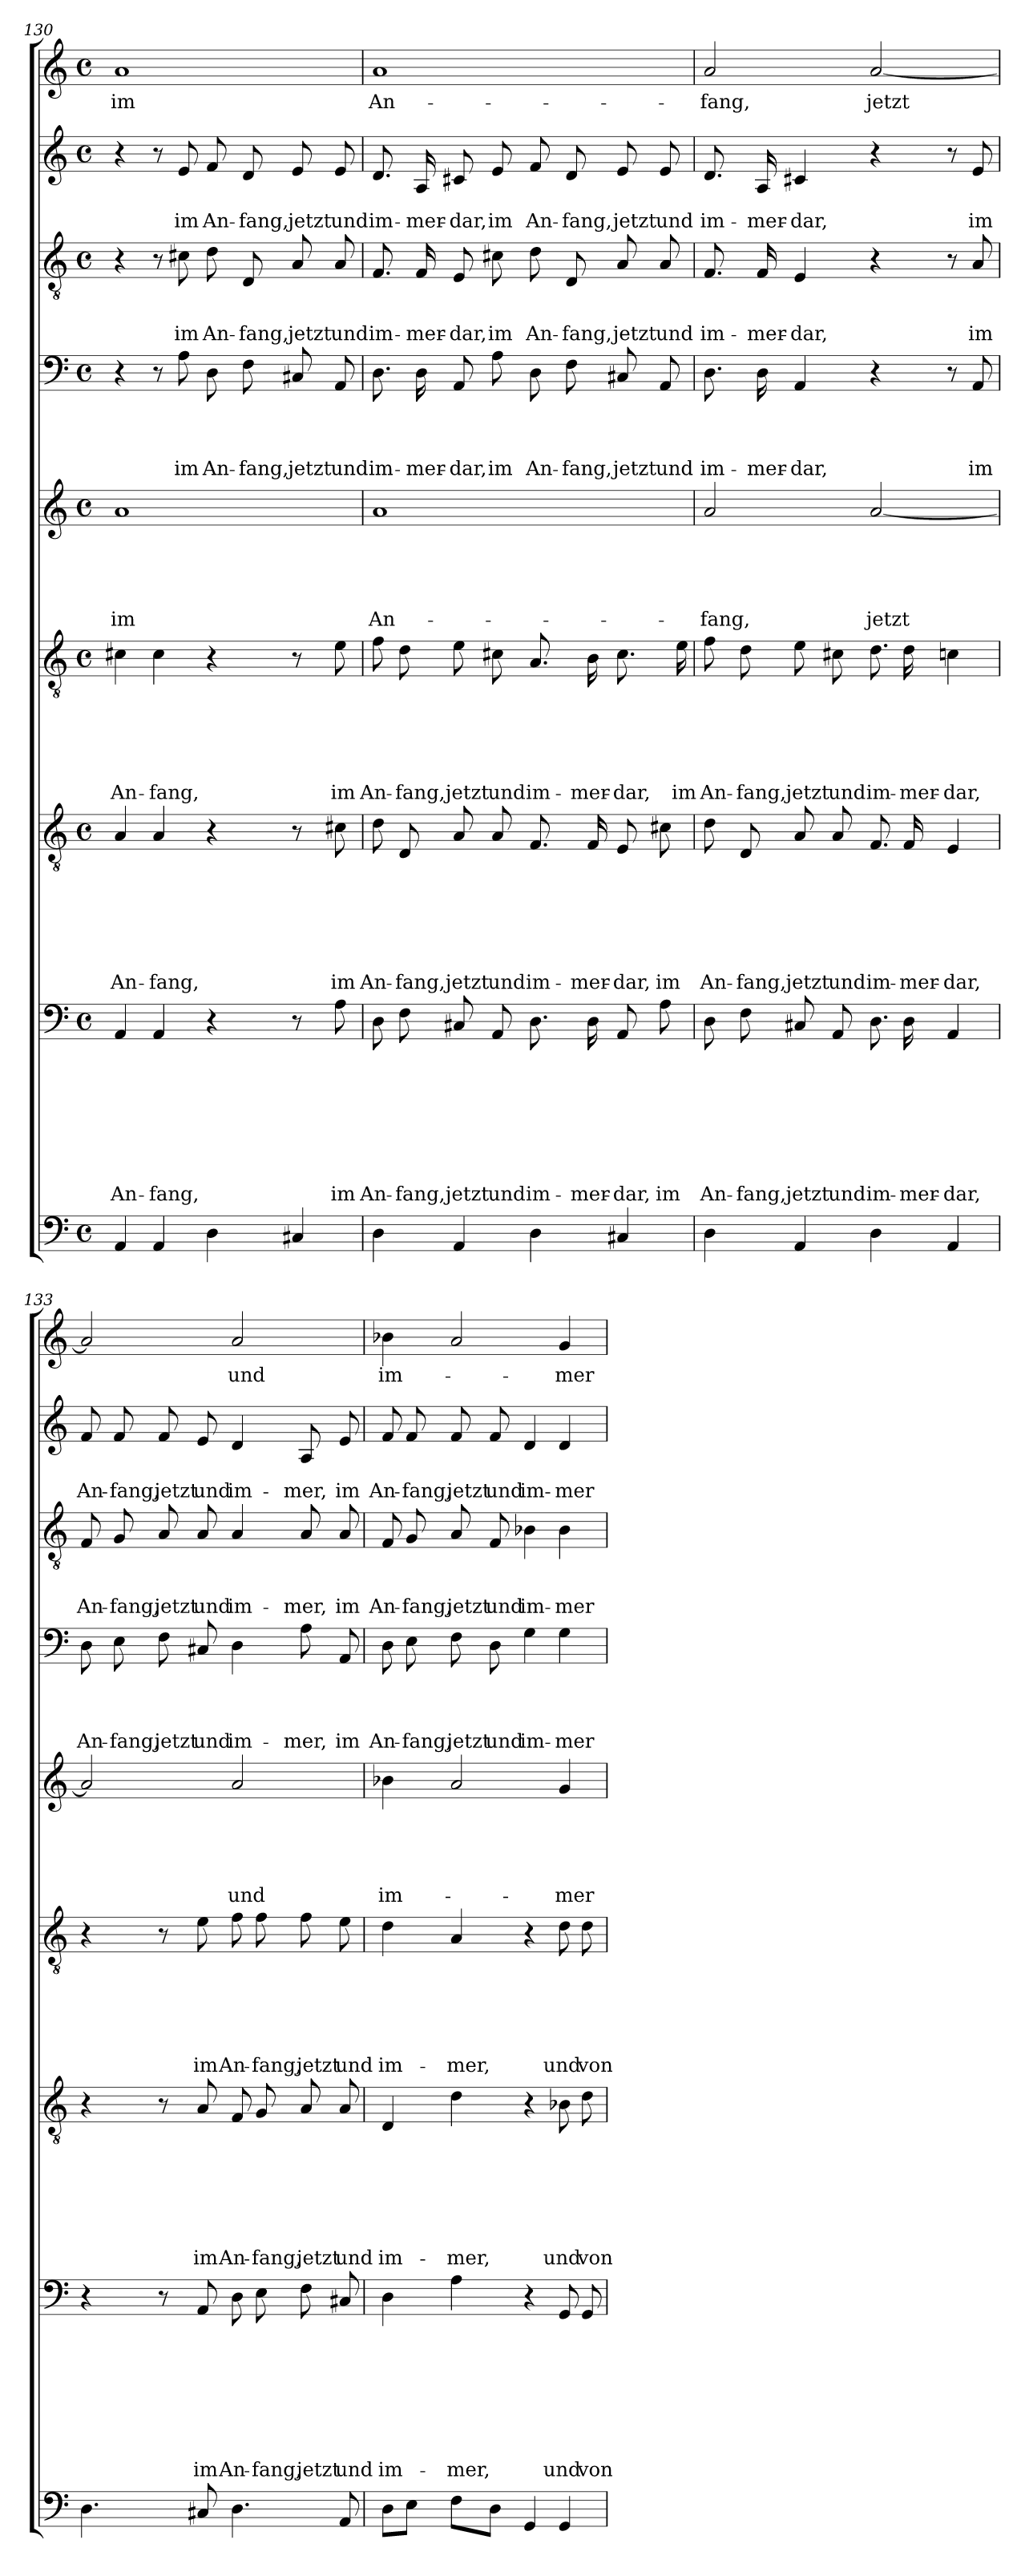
**kern	**kern	**text	**text	**text	**text	**text	**text	**text	**text	**kern	**text	**text	**text	**text	**text	**text	**text	**kern	**text	**text	**text	**text	**text	**text	**kern	**text	**text	**text	**text	**text	**kern	**text	**text	**text	**text	**kern	**text	**text	**text	**kern	**text	**text	**kern	**text
*part9	*part8	*part8	*part8	*part8	*part8	*part8	*part8	*part8	*part8	*part7	*part7	*part7	*part7	*part7	*part7	*part7	*part7	*part6	*part6	*part6	*part6	*part6	*part6	*part6	*part5	*part5	*part5	*part5	*part5	*part5	*part4	*part4	*part4	*part4	*part4	*part3	*part3	*part3	*part3	*part2	*part2	*part2	*part1	*part1
*staff9	*staff8	*staff8	*staff8	*staff8	*staff8	*staff8	*staff8	*staff8	*staff8	*staff7	*staff7	*staff7	*staff7	*staff7	*staff7	*staff7	*staff7	*staff6	*staff6	*staff6	*staff6	*staff6	*staff6	*staff6	*staff5	*staff5	*staff5	*staff5	*staff5	*staff5	*staff4	*staff4	*staff4	*staff4	*staff4	*staff3	*staff3	*staff3	*staff3	*staff2	*staff2	*staff2	*staff1	*staff1
*clefF4	*clefF4	*	*	*	*	*	*	*	*	*clefGv2	*	*	*	*	*	*	*	*clefGv2	*	*	*	*	*	*	*clefG2	*	*	*	*	*	*clefF4	*	*	*	*	*clefGv2	*	*	*	*clefG2	*	*	*clefG2	*
*k[]	*k[]	*	*	*	*	*	*	*	*	*k[]	*	*	*	*	*	*	*	*k[]	*	*	*	*	*	*	*k[]	*	*	*	*	*	*k[]	*	*	*	*	*k[]	*	*	*	*k[]	*	*	*k[]	*
*C:	*C:	*	*	*	*	*	*	*	*	*C:	*	*	*	*	*	*	*	*C:	*	*	*	*	*	*	*C:	*	*	*	*	*	*C:	*	*	*	*	*C:	*	*	*	*C:	*	*	*C:	*
*M4/4	*M4/4	*	*	*	*	*	*	*	*	*M4/4	*	*	*	*	*	*	*	*M4/4	*	*	*	*	*	*	*M4/4	*	*	*	*	*	*M4/4	*	*	*	*	*M4/4	*	*	*	*M4/4	*	*	*M4/4	*
*met(c)	*met(c)	*	*	*	*	*	*	*	*	*met(c)	*	*	*	*	*	*	*	*met(c)	*	*	*	*	*	*	*met(c)	*	*	*	*	*	*met(c)	*	*	*	*	*met(c)	*	*	*	*met(c)	*	*	*met(c)	*
=130	=130	=130	=130	=130	=130	=130	=130	=130	=130	=130	=130	=130	=130	=130	=130	=130	=130	=130	=130	=130	=130	=130	=130	=130	=130	=130	=130	=130	=130	=130	=130	=130	=130	=130	=130	=130	=130	=130	=130	=130	=130	=130	=130	=130
!	!	!	!	!	!	!	!	!	!LO:LY:b	!	!	!	!	!	!	!	!LO:LY:b	!	!	!	!	!	!	!LO:LY:b	!	!	!	!	!	!LO:LY:b	!	!	!	!	!	!	!	!	!	!	!	!	!	!LO:LY:b
4AA/	4AA/	.	.	.	.	.	.	.	An-	4A/	.	.	.	.	.	.	An-	4c#X\	.	.	.	.	.	An-	1a	.	.	.	.	im	4r	.	.	.	.	4r	.	.	.	4r	.	.	1a	im
!	!	!	!	!	!	!	!	!	!LO:LY:b	!	!	!	!	!	!	!	!LO:LY:b	!	!	!	!	!	!	!LO:LY:b	!	!	!	!	!	!	!	!	!	!	!	!	!	!	!	!	!	!	!	!
4AA/	4AA/	.	.	.	.	.	.	.	-fang,	4A/	.	.	.	.	.	.	-fang,	4c#\	.	.	.	.	.	-fang,	.	.	.	.	.	.	8r	.	.	.	.	8r	.	.	.	8r	.	.	.	.
!	!	!	!	!	!	!	!	!	!	!	!	!	!	!	!	!	!	!	!	!	!	!	!	!	!	!	!	!	!	!	!	!	!	!	!LO:LY:b	!	!	!	!LO:LY:b	!	!	!LO:LY:b	!	!
.	.	.	.	.	.	.	.	.	.	.	.	.	.	.	.	.	.	.	.	.	.	.	.	.	.	.	.	.	.	.	8A\	.	.	.	im	8c#X\	.	.	im	8e/	.	im	.	.
!	!	!	!	!	!	!	!	!	!	!	!	!	!	!	!	!	!	!	!	!	!	!	!	!	!	!	!	!	!	!	!	!	!	!	!LO:LY:b	!	!	!	!LO:LY:b	!	!	!LO:LY:b	!	!
4D\	4r	.	.	.	.	.	.	.	.	4r	.	.	.	.	.	.	.	4r	.	.	.	.	.	.	.	.	.	.	.	.	8D\	.	.	.	An-	8d\	.	.	An-	8f/	.	An-	.	.
!	!	!	!	!	!	!	!	!	!	!	!	!	!	!	!	!	!	!	!	!	!	!	!	!	!	!	!	!	!	!	!	!	!	!	!LO:LY:b	!	!	!	!LO:LY:b	!	!	!LO:LY:b	!	!
.	.	.	.	.	.	.	.	.	.	.	.	.	.	.	.	.	.	.	.	.	.	.	.	.	.	.	.	.	.	.	8F\	.	.	.	-fang,	8D/	.	.	-fang,	8d/	.	-fang,	.	.
!	!	!	!	!	!	!	!	!	!	!	!	!	!	!	!	!	!	!	!	!	!	!	!	!	!	!	!	!	!	!	!	!	!	!	!LO:LY:b	!	!	!	!LO:LY:b	!	!	!LO:LY:b	!	!
4C#X/	8r	.	.	.	.	.	.	.	.	8r	.	.	.	.	.	.	.	8r	.	.	.	.	.	.	.	.	.	.	.	.	8C#X/	.	.	.	jetzt	8A/	.	.	jetzt	8e/	.	jetzt	.	.
!	!	!	!	!	!	!	!	!	!LO:LY:b	!	!	!	!	!	!	!	!LO:LY:b	!	!	!	!	!	!	!LO:LY:b	!	!	!	!	!	!	!	!	!	!	!LO:LY:b	!	!	!	!LO:LY:b	!	!	!LO:LY:b	!	!
.	8A\	.	.	.	.	.	.	.	im	8c#X\	.	.	.	.	.	.	im	8e\	.	.	.	.	.	im	.	.	.	.	.	.	8AA/	.	.	.	und	8A/	.	.	und	8e/	.	und	.	.
=131	=131	=131	=131	=131	=131	=131	=131	=131	=131	=131	=131	=131	=131	=131	=131	=131	=131	=131	=131	=131	=131	=131	=131	=131	=131	=131	=131	=131	=131	=131	=131	=131	=131	=131	=131	=131	=131	=131	=131	=131	=131	=131	=131	=131
!	!	!	!	!	!	!	!	!	!LO:LY:b	!	!	!	!	!	!	!	!LO:LY:b	!	!	!	!	!	!	!LO:LY:b	!	!	!	!	!	!LO:LY:b	!	!	!	!	!LO:LY:b	!	!	!	!LO:LY:b	!	!	!LO:LY:b	!	!LO:LY:b
4D\	8D\	.	.	.	.	.	.	.	An-	8d\	.	.	.	.	.	.	An-	8f\	.	.	.	.	.	An-	1a	.	.	.	.	An-	8.D\	.	.	.	im-	8.F/	.	.	im-	8.d/	.	im-	1a	An-
!	!	!	!	!	!	!	!	!	!LO:LY:b	!	!	!	!	!	!	!	!LO:LY:b	!	!	!	!	!	!	!LO:LY:b	!	!	!	!	!	!	!	!	!	!	!	!	!	!	!	!	!	!	!	!
.	8F\	.	.	.	.	.	.	.	-fang,	8D/	.	.	.	.	.	.	-fang,	8d\	.	.	.	.	.	-fang,	.	.	.	.	.	.	.	.	.	.	.	.	.	.	.	.	.	.	.	.
!	!	!	!	!	!	!	!	!	!	!	!	!	!	!	!	!	!	!	!	!	!	!	!	!	!	!	!	!	!	!	!	!	!	!	!LO:LY:b	!	!	!	!LO:LY:b	!	!	!LO:LY:b	!	!
.	.	.	.	.	.	.	.	.	.	.	.	.	.	.	.	.	.	.	.	.	.	.	.	.	.	.	.	.	.	.	16D\	.	.	.	-mer-	16F/	.	.	-mer-	16A/	.	-mer-	.	.
!	!	!	!	!	!	!	!	!	!LO:LY:b	!	!	!	!	!	!	!	!LO:LY:b	!	!	!	!	!	!	!LO:LY:b	!	!	!	!	!	!	!	!	!	!	!LO:LY:b	!	!	!	!LO:LY:b	!	!	!LO:LY:b	!	!
4AA/	8C#X/	.	.	.	.	.	.	.	jetzt	8A/	.	.	.	.	.	.	jetzt	8e\	.	.	.	.	.	jetzt	.	.	.	.	.	.	8AA/	.	.	.	-dar,	8E/	.	.	-dar,	8c#X/	.	-dar,	.	.
!	!	!	!	!	!	!	!	!	!LO:LY:b	!	!	!	!	!	!	!	!LO:LY:b	!	!	!	!	!	!	!LO:LY:b	!	!	!	!	!	!	!	!	!	!	!LO:LY:b	!	!	!	!LO:LY:b	!	!	!LO:LY:b	!	!
.	8AA/	.	.	.	.	.	.	.	und	8A/	.	.	.	.	.	.	und	8c#X\	.	.	.	.	.	und	.	.	.	.	.	.	8A\	.	.	.	im	8c#X\	.	.	im	8e/	.	im	.	.
!	!	!	!	!	!	!	!	!	!LO:LY:b	!	!	!	!	!	!	!	!LO:LY:b	!	!	!	!	!	!	!LO:LY:b	!	!	!	!	!	!	!	!	!	!	!LO:LY:b	!	!	!	!LO:LY:b	!	!	!LO:LY:b	!	!
4D\	8.D\	.	.	.	.	.	.	.	im-	8.F/	.	.	.	.	.	.	im-	8.A/	.	.	.	.	.	im-	.	.	.	.	.	.	8D\	.	.	.	An-	8d\	.	.	An-	8f/	.	An-	.	.
!	!	!	!	!	!	!	!	!	!	!	!	!	!	!	!	!	!	!	!	!	!	!	!	!	!	!	!	!	!	!	!	!	!	!	!LO:LY:b	!	!	!	!LO:LY:b	!	!	!LO:LY:b	!	!
.	.	.	.	.	.	.	.	.	.	.	.	.	.	.	.	.	.	.	.	.	.	.	.	.	.	.	.	.	.	.	8F\	.	.	.	-fang,	8D/	.	.	-fang,	8d/	.	-fang,	.	.
!	!	!	!	!	!	!	!	!	!LO:LY:b	!	!	!	!	!	!	!	!LO:LY:b	!	!	!	!	!	!	!LO:LY:b	!	!	!	!	!	!	!	!	!	!	!	!	!	!	!	!	!	!	!	!
.	16D\	.	.	.	.	.	.	.	-mer-	16F/	.	.	.	.	.	.	-mer-	16B\	.	.	.	.	.	-mer-	.	.	.	.	.	.	.	.	.	.	.	.	.	.	.	.	.	.	.	.
!	!	!	!	!	!	!	!	!	!LO:LY:b	!	!	!	!	!	!	!	!LO:LY:b	!	!	!	!	!	!	!LO:LY:b	!	!	!	!	!	!	!	!	!	!	!LO:LY:b	!	!	!	!LO:LY:b	!	!	!LO:LY:b	!	!
4C#X/	8AA/	.	.	.	.	.	.	.	-dar,	8E/	.	.	.	.	.	.	-dar,	8.c#\	.	.	.	.	.	-dar,	.	.	.	.	.	.	8C#X/	.	.	.	jetzt	8A/	.	.	jetzt	8e/	.	jetzt	.	.
!	!	!	!	!	!	!	!	!	!LO:LY:b	!	!	!	!	!	!	!	!LO:LY:b	!	!	!	!	!	!	!	!	!	!	!	!	!	!	!	!	!	!LO:LY:b	!	!	!	!LO:LY:b	!	!	!LO:LY:b	!	!
.	8A\	.	.	.	.	.	.	.	im	8c#X\	.	.	.	.	.	.	im	.	.	.	.	.	.	.	.	.	.	.	.	.	8AA/	.	.	.	und	8A/	.	.	und	8e/	.	und	.	.
!	!	!	!	!	!	!	!	!	!	!	!	!	!	!	!	!	!	!	!	!	!	!	!	!LO:LY:b	!	!	!	!	!	!	!	!	!	!	!	!	!	!	!	!	!	!	!	!
.	.	.	.	.	.	.	.	.	.	.	.	.	.	.	.	.	.	16e\	.	.	.	.	.	im	.	.	.	.	.	.	.	.	.	.	.	.	.	.	.	.	.	.	.	.
!!LO:LB:g=z
=132	=132	=132	=132	=132	=132	=132	=132	=132	=132	=132	=132	=132	=132	=132	=132	=132	=132	=132	=132	=132	=132	=132	=132	=132	=132	=132	=132	=132	=132	=132	=132	=132	=132	=132	=132	=132	=132	=132	=132	=132	=132	=132	=132	=132
!	!	!	!	!	!	!	!	!	!LO:LY:b	!	!	!	!	!	!	!	!LO:LY:b	!	!	!	!	!	!	!LO:LY:b	!	!	!	!	!	!LO:LY:b	!	!	!	!	!LO:LY:b	!	!	!	!LO:LY:b	!	!	!LO:LY:b	!	!LO:LY:b
4D\	8D\	.	.	.	.	.	.	.	An-	8d\	.	.	.	.	.	.	An-	8f\	.	.	.	.	.	An-	2a/	.	.	.	.	-fang,	8.D\	.	.	.	im-	8.F/	.	.	im-	8.d/	.	im-	2a/	-fang,
!	!	!	!	!	!	!	!	!	!LO:LY:b	!	!	!	!	!	!	!	!LO:LY:b	!	!	!	!	!	!	!LO:LY:b	!	!	!	!	!	!	!	!	!	!	!	!	!	!	!	!	!	!	!	!
.	8F\	.	.	.	.	.	.	.	-fang,	8D/	.	.	.	.	.	.	-fang,	8d\	.	.	.	.	.	-fang,	.	.	.	.	.	.	.	.	.	.	.	.	.	.	.	.	.	.	.	.
!	!	!	!	!	!	!	!	!	!	!	!	!	!	!	!	!	!	!	!	!	!	!	!	!	!	!	!	!	!	!	!	!	!	!	!LO:LY:b	!	!	!	!LO:LY:b	!	!	!LO:LY:b	!	!
.	.	.	.	.	.	.	.	.	.	.	.	.	.	.	.	.	.	.	.	.	.	.	.	.	.	.	.	.	.	.	16D\	.	.	.	-mer-	16F/	.	.	-mer-	16A/	.	-mer-	.	.
!	!	!	!	!	!	!	!	!	!LO:LY:b	!	!	!	!	!	!	!	!LO:LY:b	!	!	!	!	!	!	!LO:LY:b	!	!	!	!	!	!	!	!	!	!	!LO:LY:b	!	!	!	!LO:LY:b	!	!	!LO:LY:b	!	!
4AA/	8C#X/	.	.	.	.	.	.	.	jetzt	8A/	.	.	.	.	.	.	jetzt	8e\	.	.	.	.	.	jetzt	.	.	.	.	.	.	4AA/	.	.	.	-dar,	4E/	.	.	-dar,	4c#X/	.	-dar,	.	.
!	!	!	!	!	!	!	!	!	!LO:LY:b	!	!	!	!	!	!	!	!LO:LY:b	!	!	!	!	!	!	!LO:LY:b	!	!	!	!	!	!	!	!	!	!	!	!	!	!	!	!	!	!	!	!
.	8AA/	.	.	.	.	.	.	.	und	8A/	.	.	.	.	.	.	und	8c#X\	.	.	.	.	.	und	.	.	.	.	.	.	.	.	.	.	.	.	.	.	.	.	.	.	.	.
!	!	!	!	!	!	!	!	!	!LO:LY:b	!	!	!	!	!	!	!	!LO:LY:b	!	!	!	!	!	!	!LO:LY:b	!	!	!	!	!	!LO:LY:b	!	!	!	!	!	!	!	!	!	!	!	!	!	!LO:LY:b
4D\	8.D\	.	.	.	.	.	.	.	im-	8.F/	.	.	.	.	.	.	im-	8.d\	.	.	.	.	.	im-	[2a/	.	.	.	.	jetzt	4r	.	.	.	.	4r	.	.	.	4r	.	.	[2a/	jetzt
!	!	!	!	!	!	!	!	!	!LO:LY:b	!	!	!	!	!	!	!	!LO:LY:b	!	!	!	!	!	!	!LO:LY:b	!	!	!	!	!	!	!	!	!	!	!	!	!	!	!	!	!	!	!	!
.	16D\	.	.	.	.	.	.	.	-mer-	16F/	.	.	.	.	.	.	-mer-	16d\	.	.	.	.	.	-mer-	.	.	.	.	.	.	.	.	.	.	.	.	.	.	.	.	.	.	.	.
!	!	!	!	!	!	!	!	!	!LO:LY:b	!	!	!	!	!	!	!	!LO:LY:b	!	!	!	!	!	!	!LO:LY:b	!	!	!	!	!	!	!	!	!	!	!	!	!	!	!	!	!	!	!	!
4AA/	4AA/	.	.	.	.	.	.	.	-dar,	4E/	.	.	.	.	.	.	-dar,	4cn\	.	.	.	.	.	-dar,	.	.	.	.	.	.	8r	.	.	.	.	8r	.	.	.	8r	.	.	.	.
!	!	!	!	!	!	!	!	!	!	!	!	!	!	!	!	!	!	!	!	!	!	!	!	!	!	!	!	!	!	!	!	!	!	!	!LO:LY:b	!	!	!	!LO:LY:b	!	!	!LO:LY:b	!	!
.	.	.	.	.	.	.	.	.	.	.	.	.	.	.	.	.	.	.	.	.	.	.	.	.	.	.	.	.	.	.	8AA/	.	.	.	im	8A/	.	.	im	8e/	.	im	.	.
=133	=133	=133	=133	=133	=133	=133	=133	=133	=133	=133	=133	=133	=133	=133	=133	=133	=133	=133	=133	=133	=133	=133	=133	=133	=133	=133	=133	=133	=133	=133	=133	=133	=133	=133	=133	=133	=133	=133	=133	=133	=133	=133	=133	=133
!	!	!	!	!	!	!	!	!	!	!	!	!	!	!	!	!	!	!	!	!	!	!	!	!	!	!	!	!	!	!	!	!	!	!	!LO:LY:b	!	!	!	!LO:LY:b	!	!	!LO:LY:b	!	!
4.D\	4r	.	.	.	.	.	.	.	.	4r	.	.	.	.	.	.	.	4r	.	.	.	.	.	.	2a/]	.	.	.	.	.	8D\	.	.	.	An-	8F/	.	.	An-	8f/	.	An-	2a/]	.
!	!	!	!	!	!	!	!	!	!	!	!	!	!	!	!	!	!	!	!	!	!	!	!	!	!	!	!	!	!	!	!	!	!	!	!LO:LY:b	!	!	!	!LO:LY:b	!	!	!LO:LY:b	!	!
.	.	.	.	.	.	.	.	.	.	.	.	.	.	.	.	.	.	.	.	.	.	.	.	.	.	.	.	.	.	.	8E\	.	.	.	-fang,	8G/	.	.	-fang,	8f/	.	-fang,	.	.
!	!	!	!	!	!	!	!	!	!	!	!	!	!	!	!	!	!	!	!	!	!	!	!	!	!	!	!	!	!	!	!	!	!	!	!LO:LY:b	!	!	!	!LO:LY:b	!	!	!LO:LY:b	!	!
.	8r	.	.	.	.	.	.	.	.	8r	.	.	.	.	.	.	.	8r	.	.	.	.	.	.	.	.	.	.	.	.	8F\	.	.	.	jetzt	8A/	.	.	jetzt	8f/	.	jetzt	.	.
!	!	!	!	!	!	!	!	!	!LO:LY:b	!	!	!	!	!	!	!	!LO:LY:b	!	!	!	!	!	!	!LO:LY:b	!	!	!	!	!	!	!	!	!	!	!LO:LY:b	!	!	!	!LO:LY:b	!	!	!LO:LY:b	!	!
8C#X/	8AA/	.	.	.	.	.	.	.	im	8A/	.	.	.	.	.	.	im	8e\	.	.	.	.	.	im	.	.	.	.	.	.	8C#X/	.	.	.	und	8A/	.	.	und	8e/	.	und	.	.
!	!	!	!	!	!	!	!	!	!LO:LY:b	!	!	!	!	!	!	!	!LO:LY:b	!	!	!	!	!	!	!LO:LY:b	!	!	!	!	!	!LO:LY:b	!	!	!	!	!LO:LY:b	!	!	!	!LO:LY:b	!	!	!LO:LY:b	!	!LO:LY:b
4.D\	8D\	.	.	.	.	.	.	.	An-	8F/	.	.	.	.	.	.	An-	8f\	.	.	.	.	.	An-	2a/	.	.	.	.	und	4D\	.	.	.	im-	4A/	.	.	im-	4d/	.	im-	2a/	und
!	!	!	!	!	!	!	!	!	!LO:LY:b	!	!	!	!	!	!	!	!LO:LY:b	!	!	!	!	!	!	!LO:LY:b	!	!	!	!	!	!	!	!	!	!	!	!	!	!	!	!	!	!	!	!
.	8E\	.	.	.	.	.	.	.	-fang,	8G/	.	.	.	.	.	.	-fang,	8f\	.	.	.	.	.	-fang,	.	.	.	.	.	.	.	.	.	.	.	.	.	.	.	.	.	.	.	.
!	!	!	!	!	!	!	!	!	!LO:LY:b	!	!	!	!	!	!	!	!LO:LY:b	!	!	!	!	!	!	!LO:LY:b	!	!	!	!	!	!	!	!	!	!	!LO:LY:b	!	!	!	!LO:LY:b	!	!	!LO:LY:b	!	!
.	8F\	.	.	.	.	.	.	.	jetzt	8A/	.	.	.	.	.	.	jetzt	8f\	.	.	.	.	.	jetzt	.	.	.	.	.	.	8A\	.	.	.	-mer,	8A/	.	.	-mer,	8A/	.	-mer,	.	.
!	!	!	!	!	!	!	!	!	!LO:LY:b	!	!	!	!	!	!	!	!LO:LY:b	!	!	!	!	!	!	!LO:LY:b	!	!	!	!	!	!	!	!	!	!	!LO:LY:b	!	!	!	!LO:LY:b	!	!	!LO:LY:b	!	!
8AA/	8C#X/	.	.	.	.	.	.	.	und	8A/	.	.	.	.	.	.	und	8e\	.	.	.	.	.	und	.	.	.	.	.	.	8AA/	.	.	.	im	8A/	.	.	im	8e/	.	im	.	.
=134	=134	=134	=134	=134	=134	=134	=134	=134	=134	=134	=134	=134	=134	=134	=134	=134	=134	=134	=134	=134	=134	=134	=134	=134	=134	=134	=134	=134	=134	=134	=134	=134	=134	=134	=134	=134	=134	=134	=134	=134	=134	=134	=134	=134
!	!	!	!	!	!	!	!	!	!LO:LY:b	!	!	!	!	!	!	!	!LO:LY:b	!	!	!	!	!	!	!LO:LY:b	!	!	!	!	!	!LO:LY:b	!	!	!	!	!LO:LY:b	!	!	!	!LO:LY:b	!	!	!LO:LY:b	!	!LO:LY:b
8D\L	4D\	.	.	.	.	.	.	.	im-	4D/	.	.	.	.	.	.	im-	4d\	.	.	.	.	.	im-	4b-X\	.	.	.	.	im-	8D\	.	.	.	An-	8F/	.	.	An-	8f/	.	An-	4b-X\	im-
!	!	!	!	!	!	!	!	!	!	!	!	!	!	!	!	!	!	!	!	!	!	!	!	!	!	!	!	!	!	!	!	!	!	!	!LO:LY:b	!	!	!	!LO:LY:b	!	!	!LO:LY:b	!	!
8E\J	.	.	.	.	.	.	.	.	.	.	.	.	.	.	.	.	.	.	.	.	.	.	.	.	.	.	.	.	.	.	8E\	.	.	.	-fang,	8G/	.	.	-fang,	8f/	.	-fang,	.	.
!	!	!	!	!	!	!	!	!	!LO:LY:b	!	!	!	!	!	!	!	!LO:LY:b	!	!	!	!	!	!	!LO:LY:b	!	!	!	!	!	!	!	!	!	!	!LO:LY:b	!	!	!	!LO:LY:b	!	!	!LO:LY:b	!	!
8F\L	4A\	.	.	.	.	.	.	.	-mer,	4d\	.	.	.	.	.	.	-mer,	4A/	.	.	.	.	.	-mer,	2a/	.	.	.	.	.	8F\	.	.	.	jetzt	8A/	.	.	jetzt	8f/	.	jetzt	2a/	.
!	!	!	!	!	!	!	!	!	!	!	!	!	!	!	!	!	!	!	!	!	!	!	!	!	!	!	!	!	!	!	!	!	!	!	!LO:LY:b	!	!	!	!LO:LY:b	!	!	!LO:LY:b	!	!
8D\J	.	.	.	.	.	.	.	.	.	.	.	.	.	.	.	.	.	.	.	.	.	.	.	.	.	.	.	.	.	.	8D\	.	.	.	und	8F/	.	.	und	8f/	.	und	.	.
!	!	!	!	!	!	!	!	!	!	!	!	!	!	!	!	!	!	!	!	!	!	!	!	!	!	!	!	!	!	!	!	!	!	!	!LO:LY:b	!	!	!	!LO:LY:b	!	!	!LO:LY:b	!	!
4GG/	4r	.	.	.	.	.	.	.	.	4r	.	.	.	.	.	.	.	4r	.	.	.	.	.	.	.	.	.	.	.	.	4G\	.	.	.	im-	4B-X\	.	.	im-	4d/	.	im-	.	.
!	!	!	!	!	!	!	!	!	!LO:LY:b	!	!	!	!	!	!	!	!LO:LY:b	!	!	!	!	!	!	!LO:LY:b	!	!	!	!	!	!LO:LY:b	!	!	!	!	!LO:LY:b	!	!	!	!LO:LY:b	!	!	!LO:LY:b	!	!LO:LY:b
4GG/	8GG/	.	.	.	.	.	.	.	und	8B-X\	.	.	.	.	.	.	und	8d\	.	.	.	.	.	und	4g/	.	.	.	.	-mer-	4G\	.	.	.	-mer-	4B-\	.	.	-mer-	4d/	.	-mer-	4g/	-mer-
!	!	!	!	!	!	!	!	!	!LO:LY:b	!	!	!	!	!	!	!	!LO:LY:b	!	!	!	!	!	!	!LO:LY:b	!	!	!	!	!	!	!	!	!	!	!	!	!	!	!	!	!	!	!	!
.	8GG/	.	.	.	.	.	.	.	von	8d\	.	.	.	.	.	.	von	8d\	.	.	.	.	.	von	.	.	.	.	.	.	.	.	.	.	.	.	.	.	.	.	.	.	.	.
=	=	=	=	=	=	=	=	=	=	=	=	=	=	=	=	=	=	=	=	=	=	=	=	=	=	=	=	=	=	=	=	=	=	=	=	=	=	=	=	=	=	=	=	=
*-	*-	*-	*-	*-	*-	*-	*-	*-	*-	*-	*-	*-	*-	*-	*-	*-	*-	*-	*-	*-	*-	*-	*-	*-	*-	*-	*-	*-	*-	*-	*-	*-	*-	*-	*-	*-	*-	*-	*-	*-	*-	*-	*-	*-
